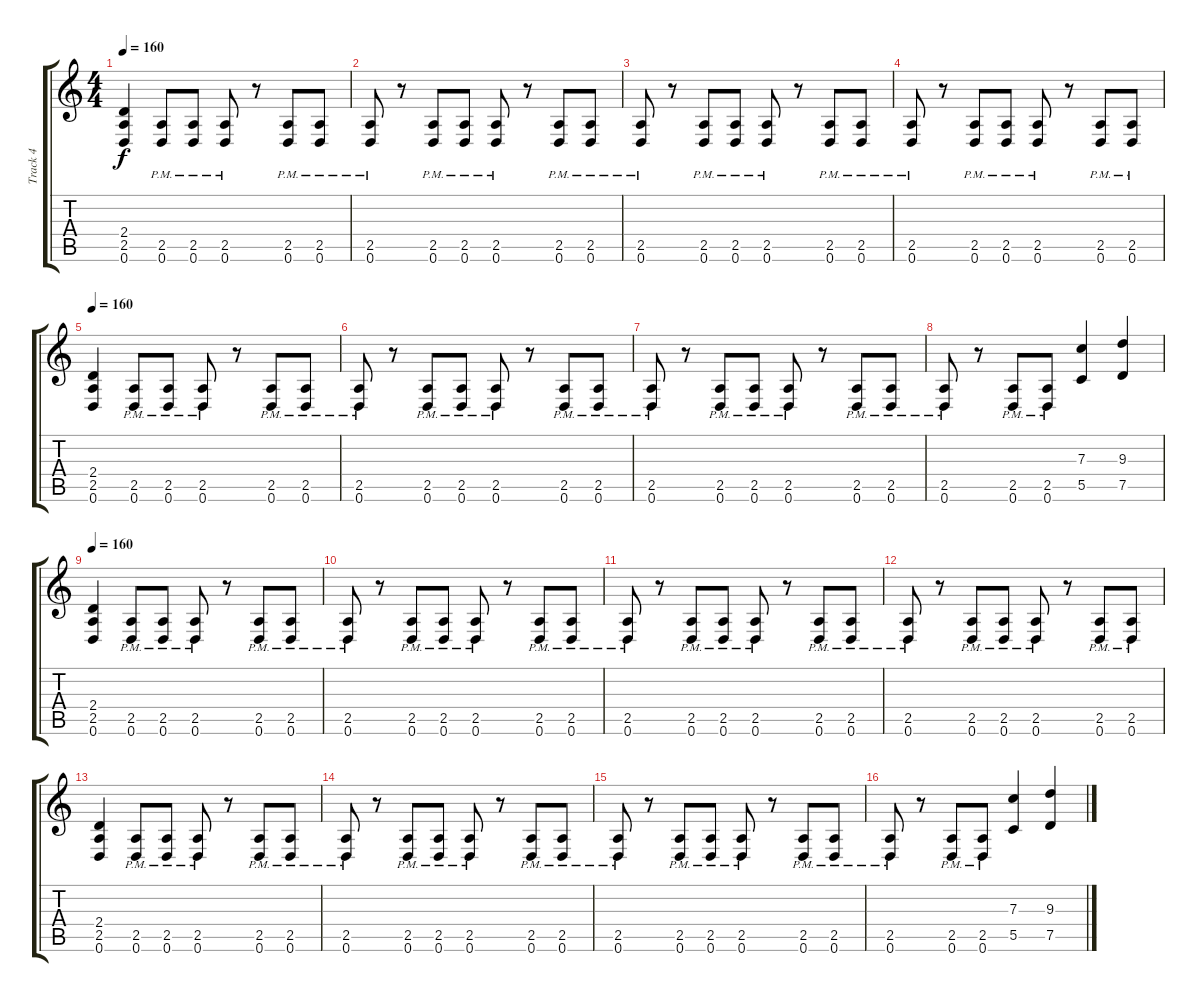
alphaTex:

\track ("Track 4" "Track 4") {instrument distortionguitar}
\staff {score tabs}
\tuning (D4 A3 F3 C3 G2 D2) {hide}
\ts (4 4)
\tempo 160
\clef g2
\ks c
(2.4 2.5 0.6).4{dy f} (2.5{pm} 0.6{pm}).8 (2.5{pm} 0.6{pm}).8 (2.5{pm} 0.6{pm}).8 r.8 (2.5{pm} 0.6{pm}).8 (2.5{pm} 0.6{pm}).8 |
(2.5{pm} 0.6{pm}).8 r.8 (2.5{pm} 0.6{pm}).8 (2.5{pm} 0.6{pm}).8 (2.5{pm} 0.6{pm}).8 r.8 (2.5{pm} 0.6{pm}).8 (2.5{pm} 0.6{pm}).8 |
(2.5{pm} 0.6{pm}).8 r.8 (2.5{pm} 0.6{pm}).8 (2.5{pm} 0.6{pm}).8 (2.5{pm} 0.6{pm}).8 r.8 (2.5{pm} 0.6{pm}).8 (2.5{pm} 0.6{pm}).8 |
(2.5{pm} 0.6{pm}).8 r.8 (2.5{pm} 0.6{pm}).8 (2.5{pm} 0.6{pm}).8 (2.5{pm} 0.6{pm}).8 r.8 (2.5{pm} 0.6{pm}).8 (2.5{pm} 0.6{pm}).8 |
\tempo 160
(2.4 2.5 0.6).4 (2.5{pm} 0.6{pm}).8 (2.5{pm} 0.6{pm}).8 (2.5{pm} 0.6{pm}).8 r.8 (2.5{pm} 0.6{pm}).8 (2.5{pm} 0.6{pm}).8 |
(2.5{pm} 0.6{pm}).8 r.8 (2.5{pm} 0.6{pm}).8 (2.5{pm} 0.6{pm}).8 (2.5{pm} 0.6{pm}).8 r.8 (2.5{pm} 0.6{pm}).8 (2.5{pm} 0.6{pm}).8 |
(2.5{pm} 0.6{pm}).8 r.8 (2.5{pm} 0.6{pm}).8 (2.5{pm} 0.6{pm}).8 (2.5{pm} 0.6{pm}).8 r.8 (2.5{pm} 0.6{pm}).8 (2.5{pm} 0.6{pm}).8 |
(2.5{pm} 0.6{pm}).8 r.8 (2.5{pm} 0.6{pm}).8 (2.5{pm} 0.6{pm}).8 (7.3 5.5).4 (9.3 7.5).4 |
\tempo 160
(2.4 2.5 0.6).4 (2.5{pm} 0.6{pm}).8 (2.5{pm} 0.6{pm}).8 (2.5{pm} 0.6{pm}).8 r.8 (2.5{pm} 0.6{pm}).8 (2.5{pm} 0.6{pm}).8 |
(2.5{pm} 0.6{pm}).8 r.8 (2.5{pm} 0.6{pm}).8 (2.5{pm} 0.6{pm}).8 (2.5{pm} 0.6{pm}).8 r.8 (2.5{pm} 0.6{pm}).8 (2.5{pm} 0.6{pm}).8 |
(2.5{pm} 0.6{pm}).8 r.8 (2.5{pm} 0.6{pm}).8 (2.5{pm} 0.6{pm}).8 (2.5{pm} 0.6{pm}).8 r.8 (2.5{pm} 0.6{pm}).8 (2.5{pm} 0.6{pm}).8 |
(2.5{pm} 0.6{pm}).8 r.8 (2.5{pm} 0.6{pm}).8 (2.5{pm} 0.6{pm}).8 (2.5{pm} 0.6{pm}).8 r.8 (2.5{pm} 0.6{pm}).8 (2.5{pm} 0.6{pm}).8 |
(2.4 2.5 0.6).4 (2.5{pm} 0.6{pm}).8 (2.5{pm} 0.6{pm}).8 (2.5{pm} 0.6{pm}).8 r.8 (2.5{pm} 0.6{pm}).8 (2.5{pm} 0.6{pm}).8 |
(2.5{pm} 0.6{pm}).8 r.8 (2.5{pm} 0.6{pm}).8 (2.5{pm} 0.6{pm}).8 (2.5{pm} 0.6{pm}).8 r.8 (2.5{pm} 0.6{pm}).8 (2.5{pm} 0.6{pm}).8 |
(2.5{pm} 0.6{pm}).8 r.8 (2.5{pm} 0.6{pm}).8 (2.5{pm} 0.6{pm}).8 (2.5{pm} 0.6{pm}).8 r.8 (2.5{pm} 0.6{pm}).8 (2.5{pm} 0.6{pm}).8 |
(2.5{pm} 0.6{pm}).8 r.8 (2.5{pm} 0.6{pm}).8 (2.5{pm} 0.6{pm}).8 (7.3 5.5).4 (9.3 7.5).4
